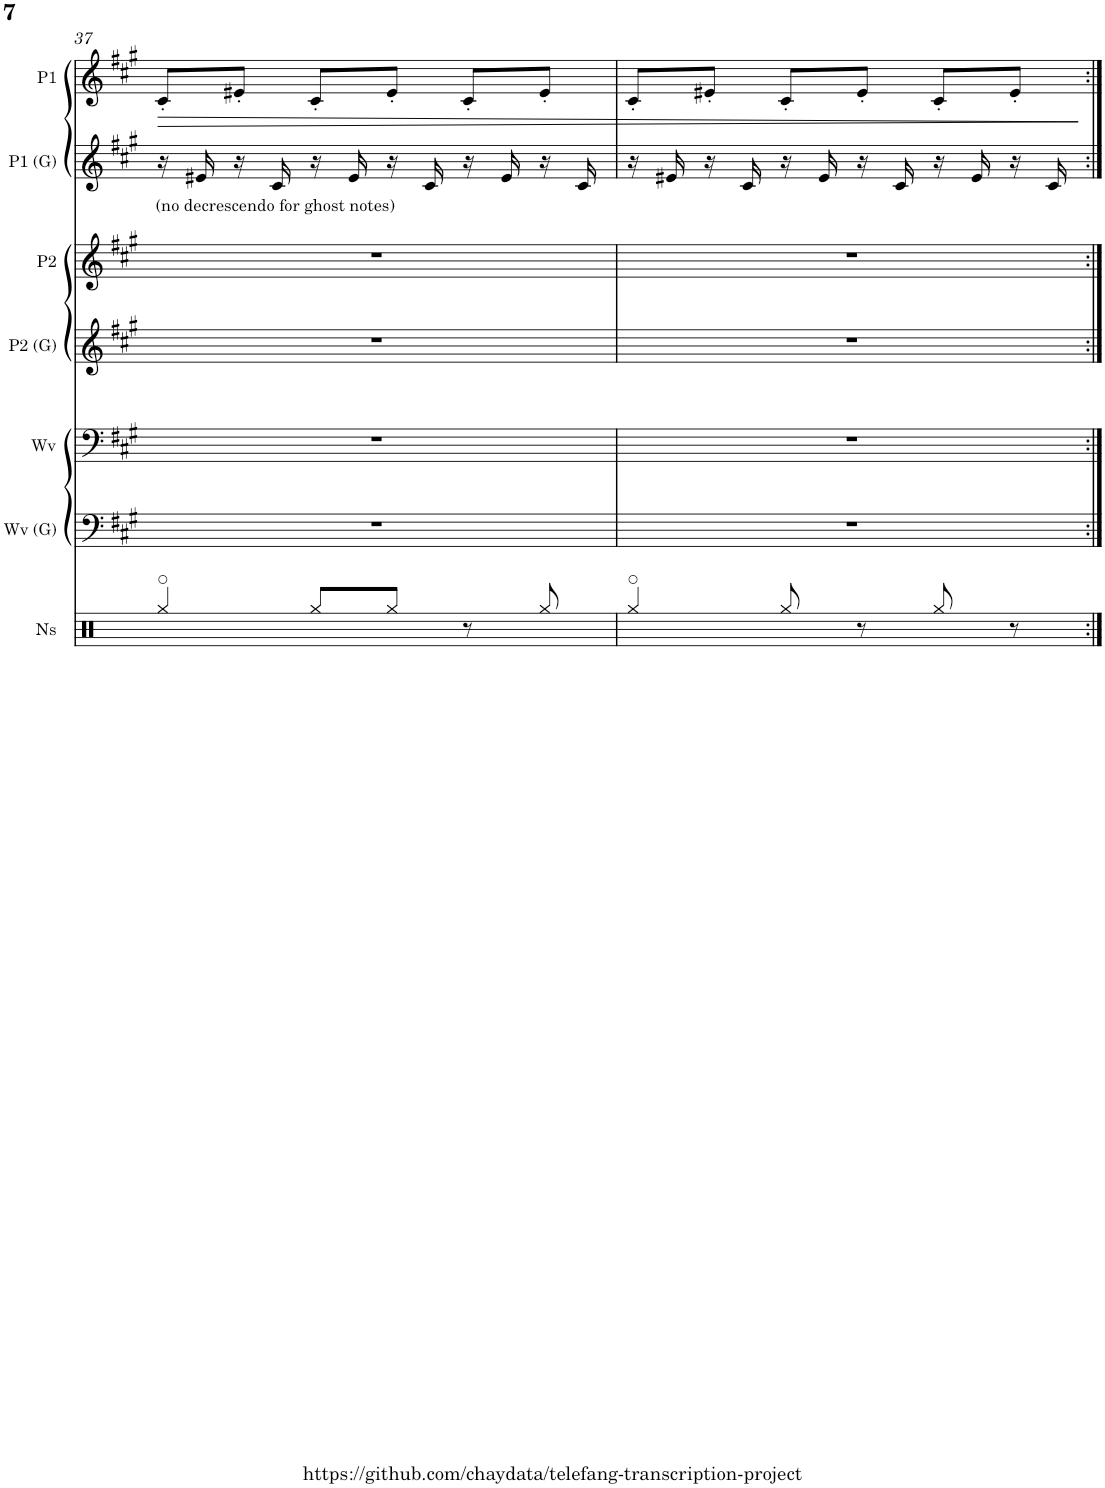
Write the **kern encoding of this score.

**kern	**kern	**kern	**kern	**kern	**kern	**kern	**dynam
*part7	*part6	*part5	*part4	*part3	*part2	*part1	*part1
*staff7	*staff6	*staff5	*staff4	*staff3	*staff2	*staff1	*staff1
*I"Noise	*I"Wave (Ghost)	*I"Wave	*I"Pulse 2 (Ghost)	*I"Pulse 2	*I"Pulse 1 (Ghost)	*I"Pulse 1	*
*I'Ns	*I'Wv (G)	*I'Wv	*I'P2 (G)	*I'P2	*I'P1 (G)	*I'P1	*
!!LO:PB:g=z
*clefX	*clefF4	*clefF4	*clefG2	*clefG2	*clefG2	*clefG2	*
*k[]	*k[f#c#g#]	*k[f#c#g#]	*k[f#c#g#]	*k[f#c#g#]	*k[f#c#g#]	*k[f#c#g#]	*
*M3/4	*M3/4	*M3/4	*M3/4	*M3/4	*M3/4	*M3/4	*
=37	=37	=37	=37	=37	=37	=37	=37
!	!	!	!	!	!LO:TX:b:t=(no decrescendo for ghost notes)	!	!
!	!	!	!	!	!	!	!LO:HP:b
4Rgg/	2.r	2.r	2.r	2.r	16r	8c#'/L	>
.	.	.	.	.	16e#X/	.	.
.	.	.	.	.	16r	8e#X'/J	.
.	.	.	.	.	16c#/	.	.
8Rgg/L	.	.	.	.	16r	8c#'/L	.
.	.	.	.	.	16e#/	.	.
8Rgg/J	.	.	.	.	16r	8e#'/J	.
.	.	.	.	.	16c#/	.	.
8r	.	.	.	.	16r	8c#'/L	.
.	.	.	.	.	16e#/	.	.
8Rgg/	.	.	.	.	16r	8e#'/J	.
.	.	.	.	.	16c#/	.	.
=38	=38	=38	=38	=38	=38	=38	=38
4Rgg/	2.r	2.r	2.r	2.r	16r	8c#'/L	.
.	.	.	.	.	16e#X/	.	.
.	.	.	.	.	16r	8e#X'/J	.
.	.	.	.	.	16c#/	.	.
8Rgg/	.	.	.	.	16r	8c#'/L	.
.	.	.	.	.	16e#/	.	.
8r	.	.	.	.	16r	8e#'/J	.
.	.	.	.	.	16c#/	.	.
8Rgg/	.	.	.	.	16r	8c#'/L	.
.	.	.	.	.	16e#/	.	.
8r	.	.	.	.	16r	8e#'/J	.
.	.	.	.	.	16c#/	.	.
.	.	.	.	.	.	.	]
=:|!	=:|!	=:|!	=:|!	=:|!	=:|!	=:|!	=:|!
*-	*-	*-	*-	*-	*-	*-	*-
